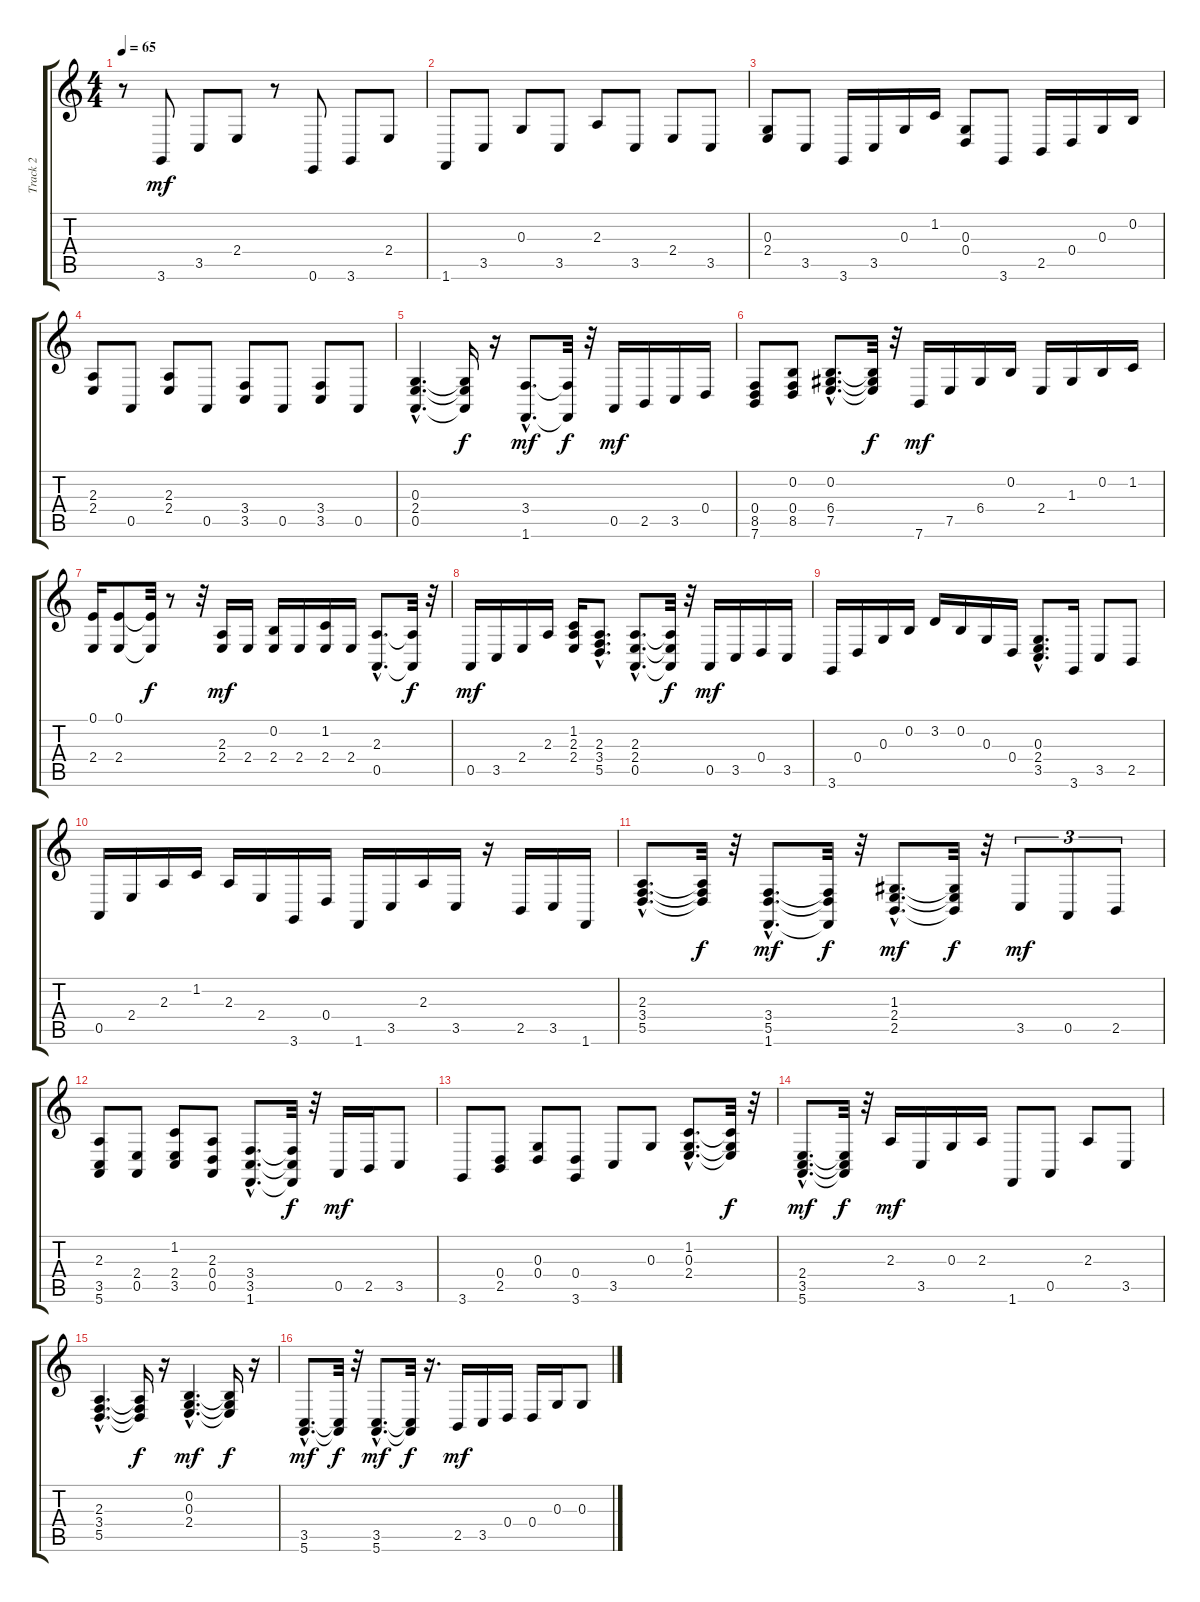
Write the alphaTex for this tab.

\track ("Track 2" "Track 2") {instrument acousticgrandpiano}
\staff {score tabs}
\tuning (E4 B3 G3 D3 A2 E2) {hide}
\ts (4 4)
\tempo 65
\clef g2
\ks c
r.8{dy f} 3.6.8{dy mf} 3.5.8 2.4.8 r.8 0.6.8 3.6.8 2.4.8 |
1.6.8 3.5.8 0.3.8 3.5.8 2.3.8 3.5.8 2.4.8 3.5.8 |
(0.3 2.4).8 3.5.8 3.6.16 3.5.16 0.3.16 1.2.16 (0.3 0.4).8 3.6.8 2.5.16 0.4.16 0.3.16 0.2.16 |
(2.3 2.4).8 0.5.8 (2.3 2.4).8 0.5.8 (3.4 3.5).8 0.5.8 (3.4 3.5).8 0.5.8 |
(0.3{hac} 2.4{hac} 0.5{hac}).4{d} (0.3{t} 2.4{t} 0.5{t}).16{dy f} r.16 (3.4{hac} 1.6{hac}).8{d dy mf} (3.4{t} 1.6{t}).32{dy f} r.32 0.5.16{dy mf} 2.5.16 3.5.16 0.4.16 |
(0.4 8.5 7.6).8 (0.2 0.4 8.5).8 (0.2{hac} 6.4{hac} 7.5{hac}).8{d} (0.2{t} 6.4{t} 7.5{t}).32{dy f} r.32 7.6.16{dy mf} 7.5.16 6.4.16 0.2.16 2.4.16 1.3.16 0.2.16 1.2.16 |
(0.1 2.4).16 (0.1 2.4).8 (0.1{t} 2.4{t}).32{dy f} r.8 r.32 (2.3 2.4).16{dy mf} 2.4.16 (0.2 2.4).16 2.4.16 (1.2 2.4).16 2.4.16 (2.3{hac} 0.5{hac}).8{d} (2.3{t} 0.5{t}).32{dy f} r.32 |
0.5.16{dy mf} 3.5.16 2.4.16 2.3.16 (1.2 2.3 2.4).16 (2.3 3.4{hac} 5.5).8{d} (2.3{hac} 2.4{hac} 0.5{hac}).8{d} (2.3{t} 2.4{t} 0.5{t}).32{dy f} r.32 0.5.16{dy mf} 3.5.16 0.4.16 3.5.16 |
3.6.16 0.4.16 0.3.16 0.2.16 3.2.16 0.2.16 0.3.16 0.4.16 (0.3{hac} 2.4 3.5{hac}).8{d} 3.6.16 3.5.8 2.5.8 |
0.5.16 2.4.16 2.3.16 1.2.16 2.3.16 2.4.16 3.6.16 0.4.16 1.6.16 3.5.16 2.3.16 3.5.16 r.16 2.5.16 3.5.16 1.6.16 |
(2.3{hac} 3.4{hac} 5.5{hac}).8{d} (2.3{t} 3.4{t} 5.5{t}).32{dy f} r.32 (3.4{hac} 5.5{hac} 1.6{hac}).8{d dy mf} (3.4{t} 5.5{t} 1.6{t}).32{dy f} r.32 (1.3{hac} 2.4{hac} 2.5{hac}).8{d dy mf} (1.3{t} 2.4{t} 2.5{t}).32{dy f} r.32 3.5.8{tu (3 2) dy mf} 0.5.8{tu (3 2)} 2.5.8{tu (3 2)} |
(2.3 3.5 5.6).8 (2.4 0.5).8 (1.2 2.4 3.5).8 (2.3 0.4 0.5).8 (3.4{hac} 3.5{hac} 1.6{hac}).8{d} (3.4{t} 3.5{t} 1.6{t}).32{dy f} r.32 0.5.16{dy mf} 2.5.16 3.5.8 |
3.6.8 (0.4 2.5).8 (0.3 0.4).8 (0.4 3.6).8 3.5.8 0.3.8 (1.2{hac} 0.3{hac} 2.4{hac}).8{d} (1.2{t} 0.3{t} 2.4{t}).32{dy f} r.32 |
(2.4{hac} 3.5{hac} 5.6{hac}).8{d dy mf} (2.4{t} 3.5{t} 5.6{t}).32{dy f} r.32 2.3.16{dy mf} 3.5.16 0.3.16 2.3.16 1.6.8 0.5.8 2.3.8 3.5.8 |
(2.3{hac} 3.4{hac} 5.5{hac}).4{d} (2.3{t} 3.4{t} 5.5{t}).16{dy f} r.16 (0.2{hac} 0.3{hac} 2.4{hac}).4{d dy mf} (0.2{t} 0.3{t} 2.4{t}).16{dy f} r.16 |
(3.5{hac} 5.6{hac}).8{d dy mf} (3.5{t} 5.6{t}).32{dy f} r.32 (3.5{hac} 5.6{hac}).8{d dy mf} (3.5{t} 5.6{t}).32{dy f} r.16{d} 2.5.16{dy mf} 3.5.16 0.4.16 0.4.16 0.3.16 0.3.8
